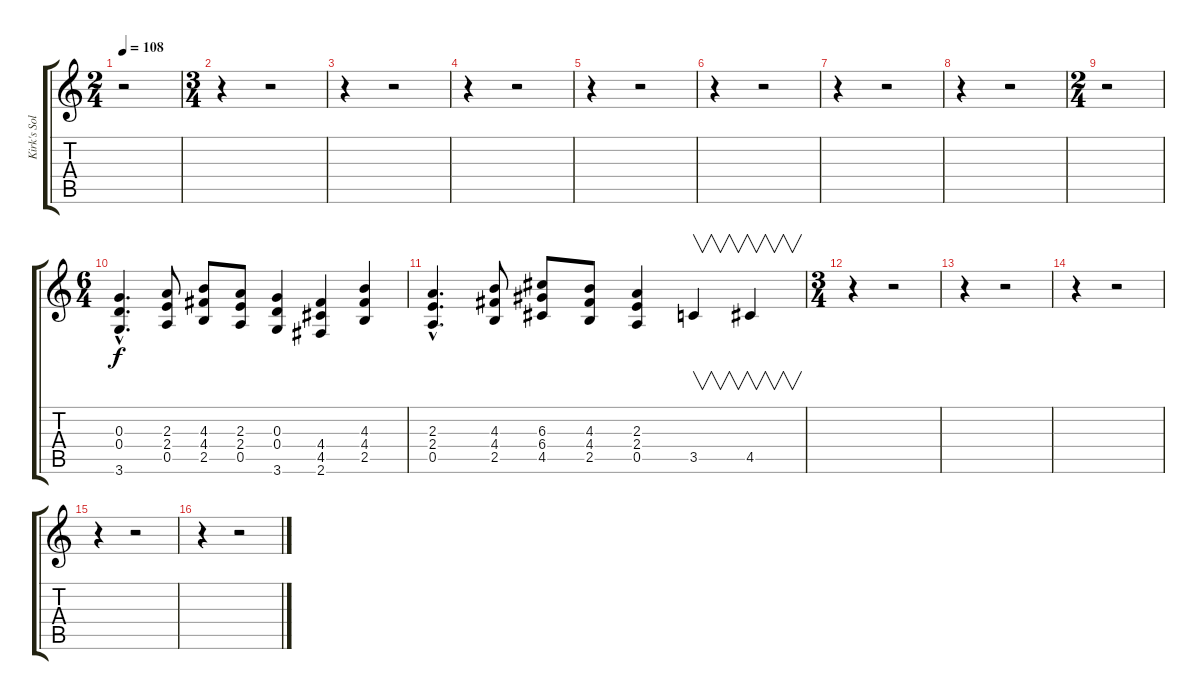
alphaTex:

\track ("Kirk's Solo" "Kirk's Sol") {instrument distortionguitar}
\staff {score tabs}
\tuning (E4 B3 G3 D3 A2 E2) {hide}
\ts (2 4)
\tempo 108
\clef g2
\ks c
r.2{dy mp} |
\ts (3 4)
r.4 r.2 |
r.4 r.2 |
r.4 r.2 |
r.4 r.2 |
r.4 r.2 |
r.4 r.2 |
r.4 r.2 |
\ts (2 4)
r.2 |
\ts (6 4)
(0.3{hac} 0.4{hac} 3.6{hac}).4{d dy f instrument distortionguitar} (2.3 2.4 0.5).8 (4.3 4.4 2.5).8 (2.3 2.4 0.5).8 (0.3 0.4 3.6).4 (4.4 4.5 2.6).4 (4.3 4.4 2.5).4 |
(2.3{hac} 2.4{hac} 0.5{hac}).4{d} (4.3 4.4 2.5).8 (6.3 6.4 4.5).8 (4.3 4.4 2.5).8 (2.3 2.4 0.5).4 3.5.4{v} 4.5.4{v} |
\ts (3 4)
r.4 r.2 |
r.4 r.2 |
r.4 r.2 |
r.4 r.2 |
r.4 r.2
